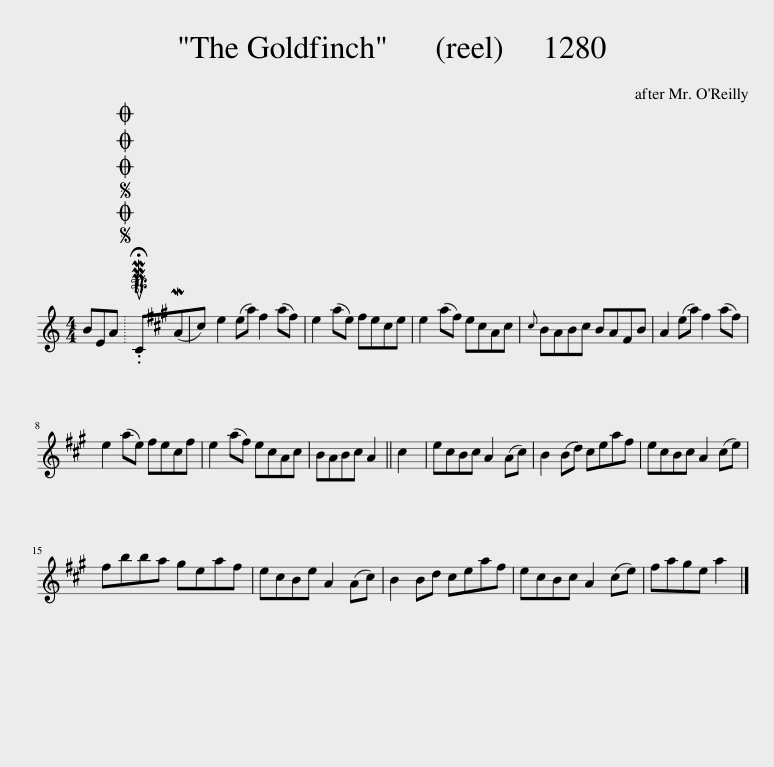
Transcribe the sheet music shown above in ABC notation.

X:1
L:1/8
M:4/4
I:linebreak $
K:C
V:1 treble
V:1
 BEA |SOSOOO .!fermata!PMTuC(MA^c) | e2 (ea) ^f2 (af) | e2 (ae) ^fe^ce | e2 (a^f) e^cAc | %5
{^c} BABc BA^FB | A2 (ea) ^f2 (af) |$ e2 (ae) ^fe^cf | e2 (a^f) e^cAc | BAB^c A2 || %10
 ^c2 | e^cBc A2 (Ac) | B2 (Bd) ^cea^f | e^cBc A2 (ce) |$ ^fbba ^geaf | %15
 e^cBe A2 (Ac) | B2 Bd ^cea^f | e^cBc A2 (ce) | ^fa^ge a2 |] %19
